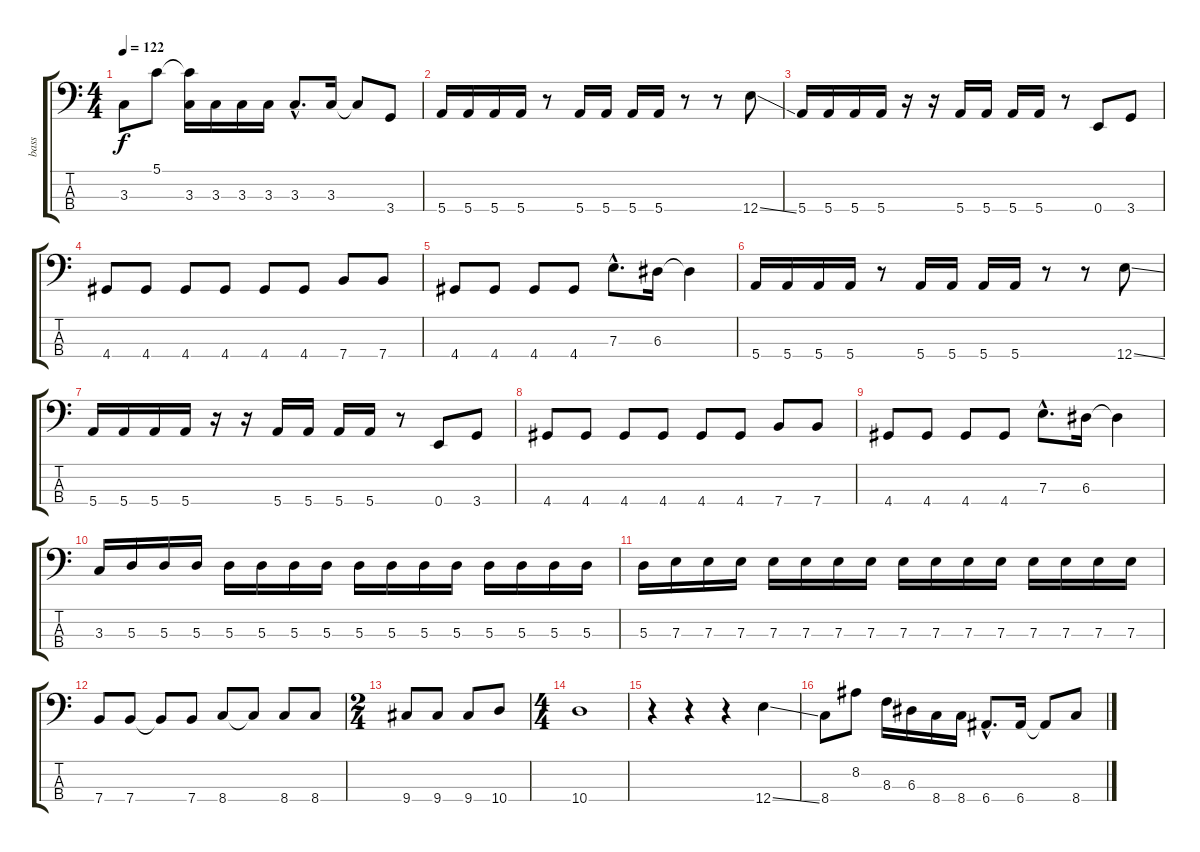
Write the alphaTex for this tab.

\track ("bass" "bass") {instrument slapbass1}
\staff {score tabs}
\tuning (G2 D2 A1 E1) {hide}
\ts (4 4)
\tempo 122
\clef f4
\ks c
3.3.8{dy f} 5.1.8 (5.1{t} 3.3).16 3.3.16 3.3.16 3.3.16 3.3{hac}.8{d} 3.3.16 3.3{t}.8 3.4.8 |
5.4.16 5.4.16 5.4.16 5.4.16 r.8 5.4.16 5.4.16 5.4.16 5.4.16 r.8 r.8 12.4{ss}.8 |
5.4.16 5.4.16 5.4.16 5.4.16 r.16 r.16 5.4.16 5.4.16 5.4.16 5.4.16 r.8 0.4.8 3.4.8 |
4.4.8 4.4.8 4.4.8 4.4.8 4.4.8 4.4.8 7.4.8 7.4.8 |
4.4.8 4.4.8 4.4.8 4.4.8 7.3{hac}.8{d} 6.3.16 6.3{t}.4 |
5.4.16 5.4.16 5.4.16 5.4.16 r.8 5.4.16 5.4.16 5.4.16 5.4.16 r.8 r.8 12.4{ss}.8 |
5.4.16 5.4.16 5.4.16 5.4.16 r.16 r.16 5.4.16 5.4.16 5.4.16 5.4.16 r.8 0.4.8 3.4.8 |
4.4.8 4.4.8 4.4.8 4.4.8 4.4.8 4.4.8 7.4.8 7.4.8 |
4.4.8 4.4.8 4.4.8 4.4.8 7.3{hac}.8{d} 6.3.16 6.3{t}.4 |
3.3.16 5.3.16 5.3.16 5.3.16 5.3.16 5.3.16 5.3.16 5.3.16 5.3.16 5.3.16 5.3.16 5.3.16 5.3.16 5.3.16 5.3.16 5.3.16 |
5.3.16 7.3.16 7.3.16 7.3.16 7.3.16 7.3.16 7.3.16 7.3.16 7.3.16 7.3.16 7.3.16 7.3.16 7.3.16 7.3.16 7.3.16 7.3.16 |
7.4.8 7.4.8 7.4{t}.8 7.4.8 8.4.8 8.4{t}.8 8.4.8 8.4.8 |
\ts (2 4)
9.4.8 9.4.8 9.4.8 10.4.8 |
\ts (4 4)
10.4.1 |
r.4 r.4 r.4 12.4{ss}.4 |
8.4.8 8.2.8 8.3.16 6.3.16 8.4.16 8.4.16 6.4{hac}.8{d} 6.4.16 6.4{t}.8 8.4.8
